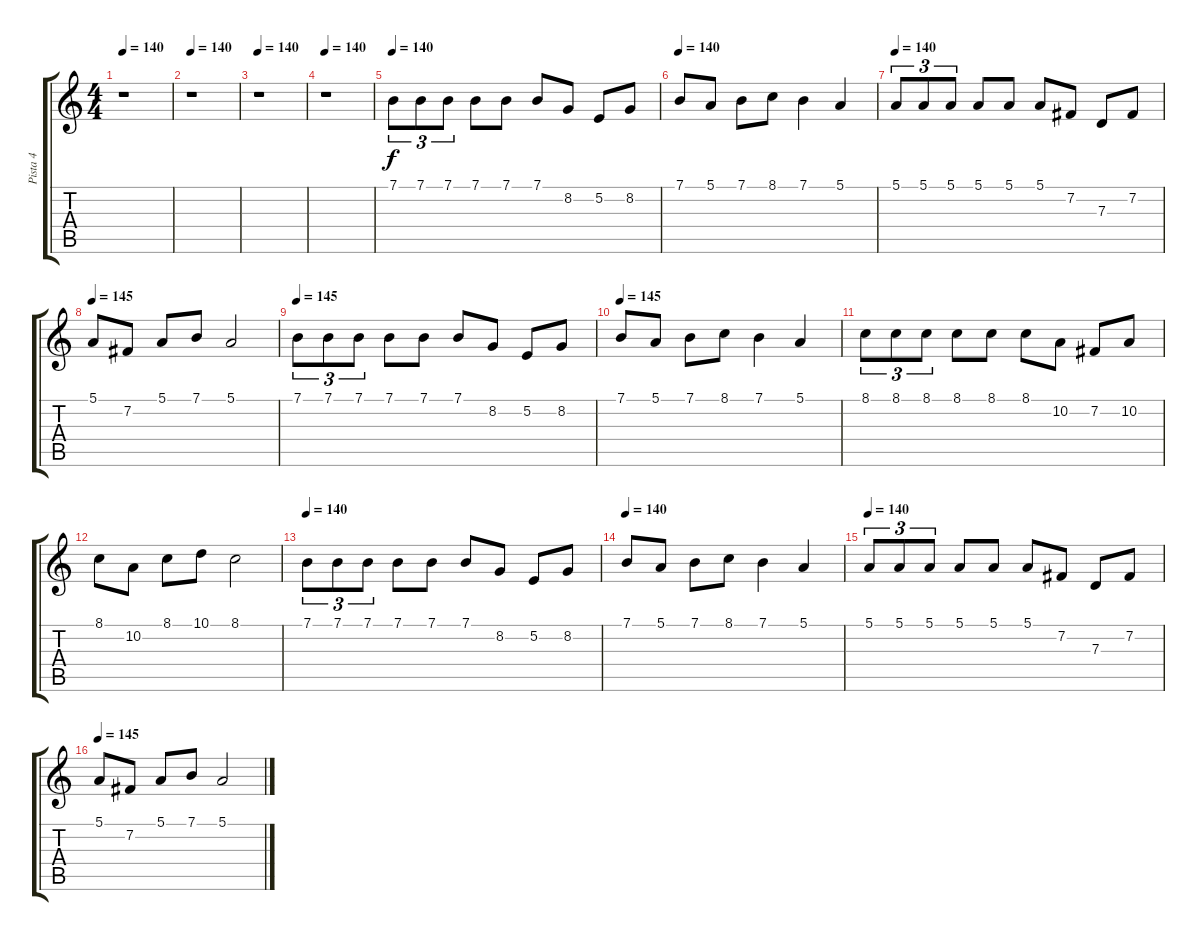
\track ("Pista 4" "Pista 4") {instrument violin}
\staff {score tabs}
\tuning (E4 B3 G3 D3 A2 E2) {hide}
\ts (4 4)
\tempo 145
\tempo 140
\clef g2
\ks c
r.1{dy f} |
\tempo 140
r.1 |
\tempo 140
r.1 |
\tempo 140
r.1 |
\tempo 145
\tempo 140
7.1.8{tu (3 2)} 7.1.8{tu (3 2)} 7.1.8{tu (3 2)} 7.1.8 7.1.8 7.1.8 8.2.8 5.2.8 8.2.8 |
\tempo 145
\tempo 140
7.1.8 5.1.8 7.1.8 8.1.8 7.1.4 5.1.4 |
\tempo 145
\tempo 140
5.1.8{tu (3 2)} 5.1.8{tu (3 2)} 5.1.8{tu (3 2)} 5.1.8 5.1.8 5.1.8 7.2.8 7.3.8 7.2.8 |
\tempo 145
5.1.8 7.2.8 5.1.8 7.1.8 5.1.2 |
\tempo 145
7.1.8{tu (3 2)} 7.1.8{tu (3 2)} 7.1.8{tu (3 2)} 7.1.8 7.1.8 7.1.8 8.2.8 5.2.8 8.2.8 |
\tempo 145
7.1.8 5.1.8 7.1.8 8.1.8 7.1.4 5.1.4 |
8.1.8{tu (3 2)} 8.1.8{tu (3 2)} 8.1.8{tu (3 2)} 8.1.8 8.1.8 8.1.8 10.2.8 7.2.8 10.2.8 |
8.1.8 10.2.8 8.1.8 10.1.8 8.1.2 |
\tempo 145
\tempo 140
7.1.8{tu (3 2)} 7.1.8{tu (3 2)} 7.1.8{tu (3 2)} 7.1.8 7.1.8 7.1.8 8.2.8 5.2.8 8.2.8 |
\tempo 145
\tempo 140
7.1.8 5.1.8 7.1.8 8.1.8 7.1.4 5.1.4 |
\tempo 145
\tempo 140
5.1.8{tu (3 2)} 5.1.8{tu (3 2)} 5.1.8{tu (3 2)} 5.1.8 5.1.8 5.1.8 7.2.8 7.3.8 7.2.8 |
\tempo 145
5.1.8 7.2.8 5.1.8 7.1.8 5.1.2
